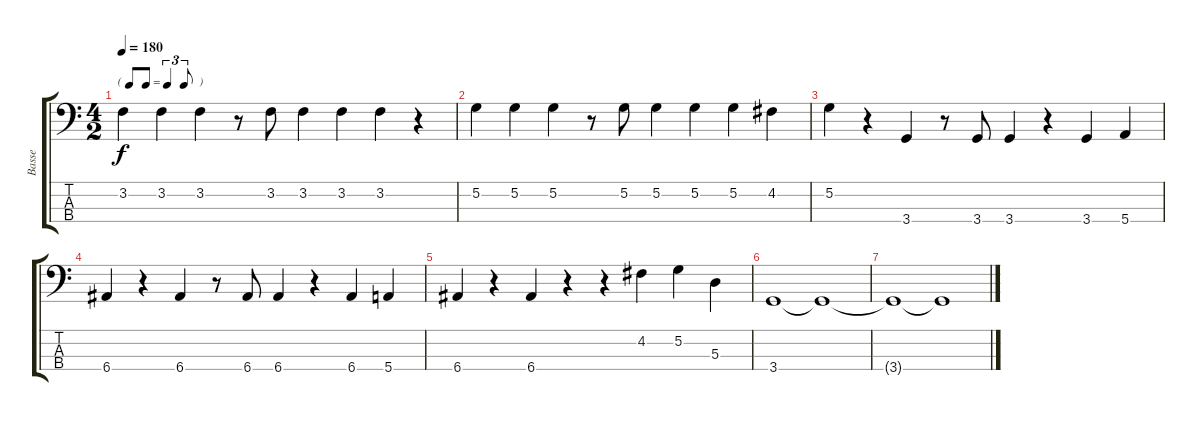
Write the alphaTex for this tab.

\track ("Basse" "Basse") {instrument electricbassfinger}
\staff {score tabs}
\tuning (G2 D2 A1 E1) {hide}
\ts (4 2)
\tf triplet8th
\tempo 180
\clef f4
\ks c
3.2.4{dy f} 3.2.4 3.2.4 r.8 3.2.8 3.2.4 3.2.4 3.2.4 r.4 |
5.2.4 5.2.4 5.2.4 r.8 5.2.8 5.2.4 5.2.4 5.2.4 4.2.4 |
5.2.4 r.4 3.4.4 r.8 3.4.8 3.4.4 r.4 3.4.4 5.4.4 |
6.4.4 r.4 6.4.4 r.8 6.4.8 6.4.4 r.4 6.4.4 5.4.4 |
6.4.4 r.4 6.4.4 r.4 r.4 4.2.4 5.2.4 5.3.4 |
3.4.1 3.4{t}.1 |
3.4{t}.1 3.4{t}.1
